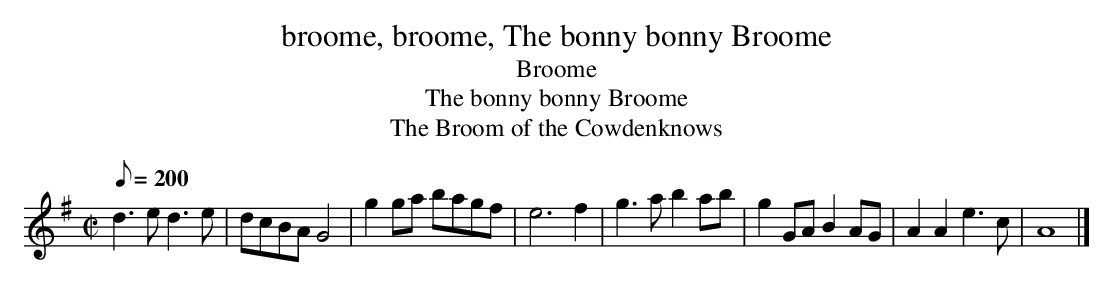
X:1
T:broome, broome, The bonny bonny Broome
T:Broome
T:The bonny bonny Broome
T:The Broom of the Cowdenknows
M:C|
L:1/8
Q:200
K:G
d3e d3e | dcBA G4 | g2ga bagf | e6f2 |\
g3a b2ab | g2GA B2AG | A2A2 e3c | A8 |]
